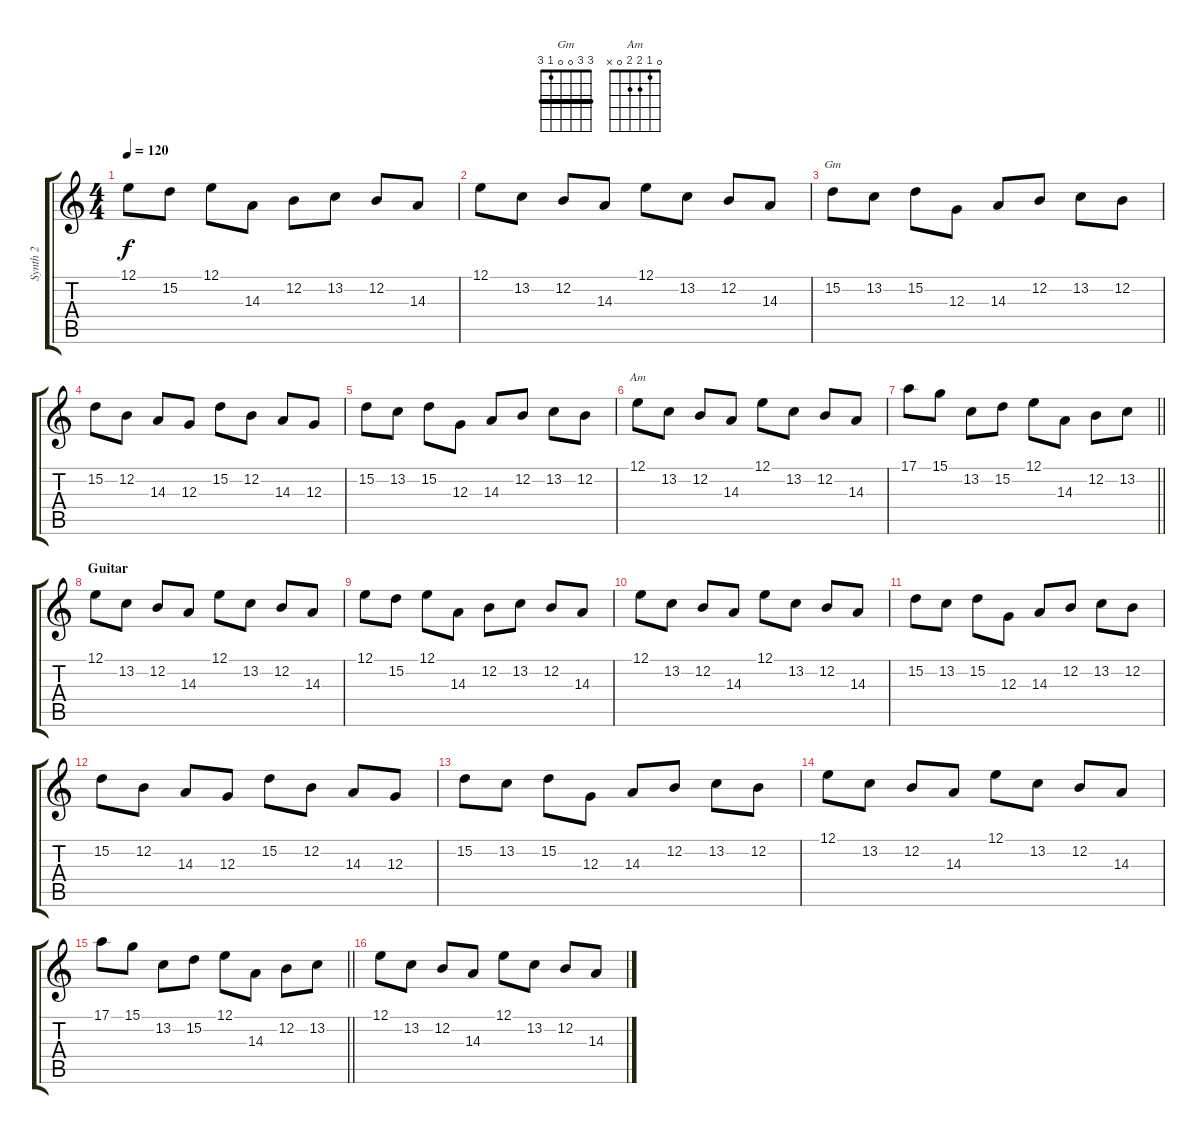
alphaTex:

\track ("Synth 2" "Synth 2") {instrument pad4choir}
\staff {score tabs}
\tuning (E4 B3 G3 D3 A2 E2) {hide}
\chord ("Gm" 3 3 0 0 1 3) {barre 3}
\chord ("Am" 0 1 2 2 0 x)
\ts (4 4)
\tempo 120
\clef g2
\ks c
12.1.8{dy f} 15.2.8 12.1.8 14.3.8 12.2.8 13.2.8 12.2.8 14.3.8 |
12.1.8 13.2.8 12.2.8 14.3.8 12.1.8 13.2.8 12.2.8 14.3.8 |
15.2.8{ch "Gm"} 13.2.8 15.2.8 12.3.8 14.3.8 12.2.8 13.2.8 12.2.8 |
15.2.8 12.2.8 14.3.8 12.3.8 15.2.8 12.2.8 14.3.8 12.3.8 |
15.2.8 13.2.8 15.2.8 12.3.8 14.3.8 12.2.8 13.2.8 12.2.8 |
12.1.8{ch "Am"} 13.2.8 12.2.8 14.3.8 12.1.8 13.2.8 12.2.8 14.3.8 |
\barLineRight lightlight
17.1.8 15.1.8 13.2.8 15.2.8 12.1.8 14.3.8 12.2.8 13.2.8 |
\section ("" "Guitar")
12.1.8 13.2.8 12.2.8 14.3.8 12.1.8 13.2.8 12.2.8 14.3.8 |
12.1.8 15.2.8 12.1.8 14.3.8 12.2.8 13.2.8 12.2.8 14.3.8 |
12.1.8 13.2.8 12.2.8 14.3.8 12.1.8 13.2.8 12.2.8 14.3.8 |
15.2.8 13.2.8 15.2.8 12.3.8 14.3.8 12.2.8 13.2.8 12.2.8 |
15.2.8 12.2.8 14.3.8 12.3.8 15.2.8 12.2.8 14.3.8 12.3.8 |
15.2.8 13.2.8 15.2.8 12.3.8 14.3.8 12.2.8 13.2.8 12.2.8 |
12.1.8 13.2.8 12.2.8 14.3.8 12.1.8 13.2.8 12.2.8 14.3.8 |
\barLineRight lightlight
17.1.8 15.1.8 13.2.8 15.2.8 12.1.8 14.3.8 12.2.8 13.2.8 |
12.1.8 13.2.8 12.2.8 14.3.8 12.1.8 13.2.8 12.2.8 14.3.8
